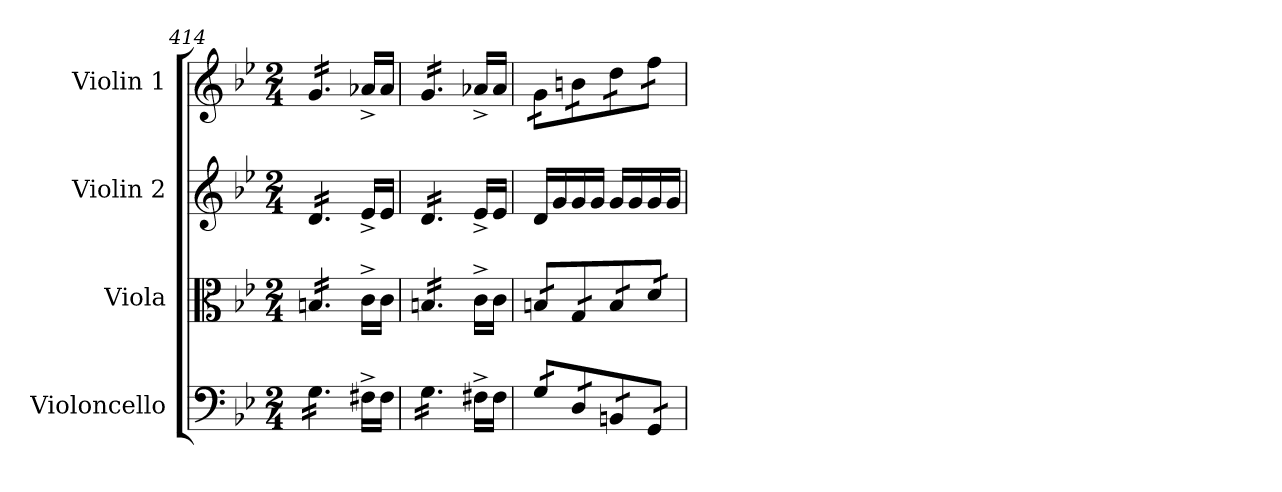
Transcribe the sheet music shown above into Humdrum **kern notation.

**kern	**kern	**kern	**kern
*part4	*part3	*part2	*part1
*staff4	*staff3	*staff2	*staff1
*I"Violoncello	*I"Viola	*I"Violin 2	*I"Violin 1
*I'Vc	*I'Vla	*I'Vln	*I'Vln
*clefF4	*clefC3	*clefG2	*clefG2
*k[b-e-]	*k[b-e-]	*k[b-e-]	*k[b-e-]
*M2/4	*M2/4	*M2/4	*M2/4
=414	=414	=414	=414
*tremolo	*	*	*
*	*tremolo	*	*
*	*	*tremolo	*
*	*	*	*tremolo
16G\LL	16Bn/LL	16d/LL	16g/LL
16G\	16Bn/	16d/	16g/
16G\	16Bn/	16d/	16g/
16G\	16Bn/	16d/	16g/
16G\	16Bn/	16d/	16g/
16G\JJ	16Bn/JJ	16d/JJ	16g/JJ
*	*	*	*Xtremolo
*	*	*Xtremolo	*
*	*Xtremolo	*	*
*Xtremolo	*	*	*
16F#X^\LL	16c^\LL	16e-^/LL	16a-X^/LL
16F#\JJ	16c\JJ	16e-/JJ	16a-/JJ
!!LO:LB:g=z
=415	=415	=415	=415
*tremolo	*	*	*
*	*tremolo	*	*
*	*	*tremolo	*
*	*	*	*tremolo
16G\LL	16Bn/LL	16d/LL	16g/LL
16G\	16Bn/	16d/	16g/
16G\	16Bn/	16d/	16g/
16G\	16Bn/	16d/	16g/
16G\	16Bn/	16d/	16g/
16G\JJ	16Bn/JJ	16d/JJ	16g/JJ
*	*	*	*Xtremolo
*	*	*Xtremolo	*
*	*Xtremolo	*	*
*Xtremolo	*	*	*
16F#X^\LL	16c^\LL	16e-^/LL	16a-X^/LL
16F#\JJ	16c\JJ	16e-/JJ	16a-/JJ
=416	=416	=416	=416
*tremolo	*	*	*
*	*tremolo	*	*
*	*	*	*tremolo
16G/LL	16Bn/LL	16d/LL	16g\LL
16G/	16Bn/	16g/	16g\
16D/	16G/	16g/	16bn\
16D/	16G/	16g/JJ	16bn\
16BBn/	16B/	16g/LL	16dd\
16BBn/	16B/	16g/	16dd\
16GG/	16d/	16g/	16ff\
16GG/JJ	16d/JJ	16g/JJ	16ff\JJ
*	*	*	*Xtremolo
*	*Xtremolo	*	*
*Xtremolo	*	*	*
=	=	=	=
*-	*-	*-	*-
